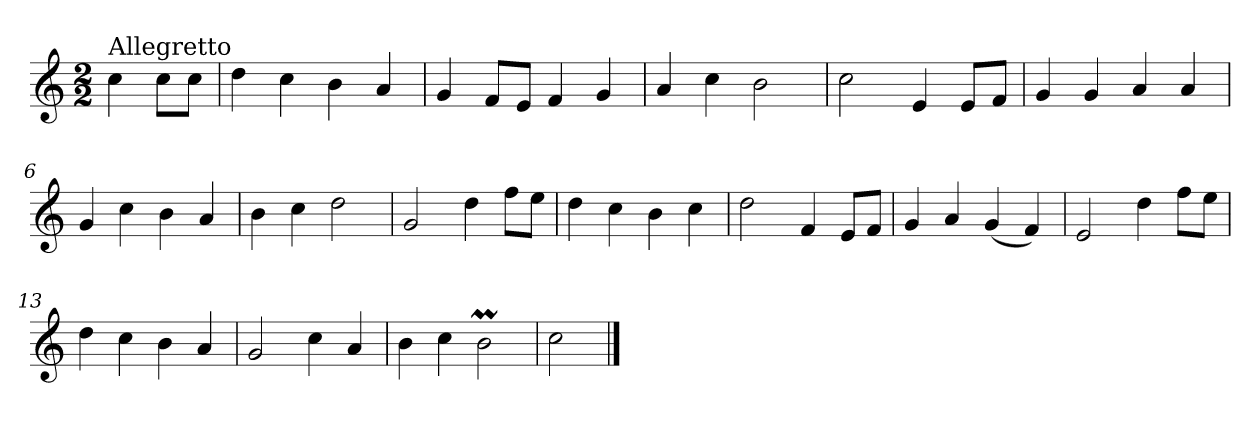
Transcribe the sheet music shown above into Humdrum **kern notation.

**kern
*part1
*staff1
*clefG2
*k[]
*C:
*M2/2
=
!LO:TX:a:t=Allegretto
4cc\
8cc\L
8cc\J
=1
4dd\
4cc\
4b\
4a/
=2
4g/
8f/L
8e/J
4f/
4g/
=3
4a/
4cc\
2b\
=4
2cc\
4e/
8e/L
8f/J
=5
4g/
4g/
4a/
4a/
!!LO:LB:g=z
=6
4g/
4cc\
4b\
4a/
=7
4b\
4cc\
2dd\
=8
2g/
4dd\
8ff\L
8ee\J
=9
4dd\
4cc\
4b\
4cc\
=10
2dd\
4f/
8e/L
8f/J
=11
4g/
4a/
(<4g/
4f/)
!!LO:LB:g=z
=12
2e/
4dd\
8ff\L
8ee\J
=13
4dd\
4cc\
4b\
4a/
=14
2g/
4cc\
4a/
=15
4b\
4cc\
2bm\
=16
2cc\
==
*-
